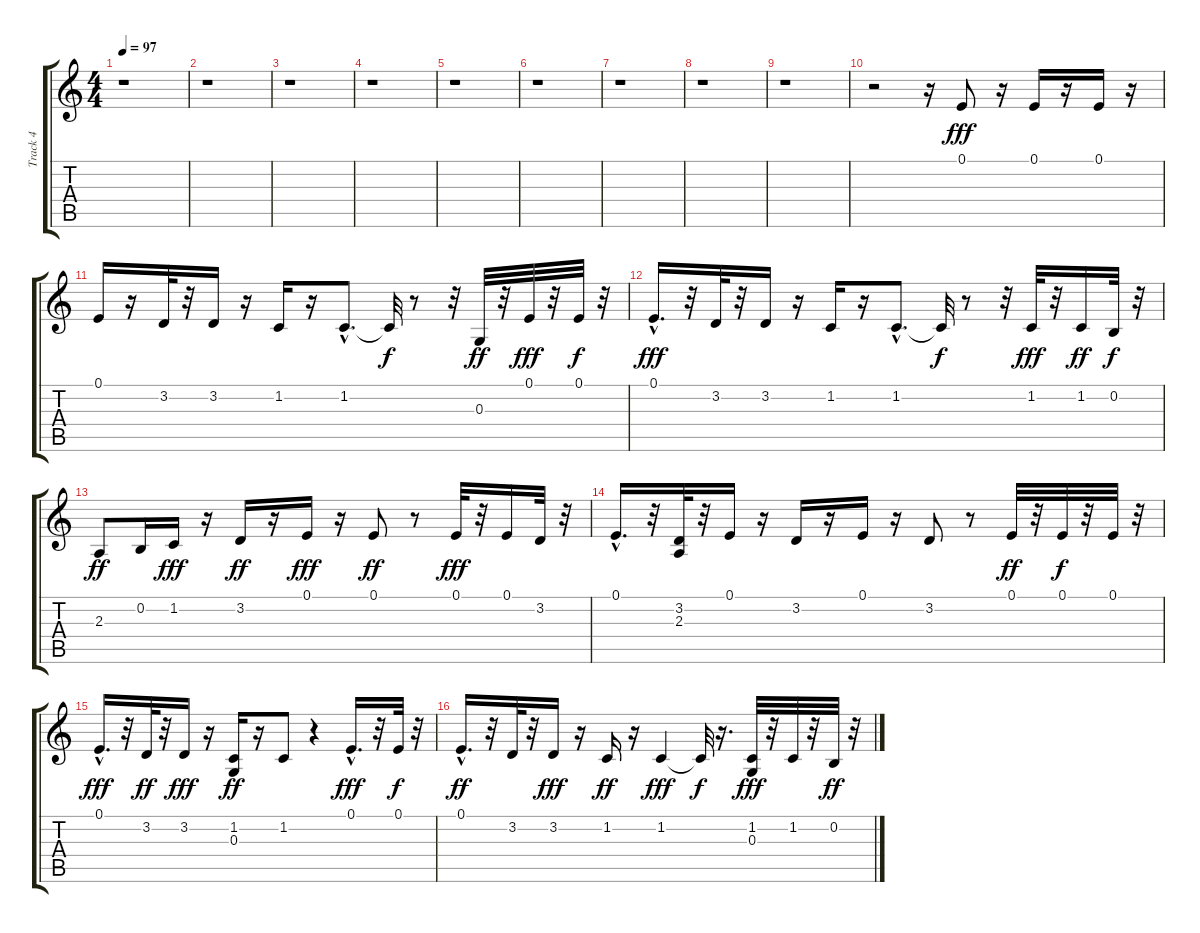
\track ("Track 4" "Track 4") {instrument flute}
\staff {score tabs}
\tuning (E4 B3 G3 D3 A2 E2) {hide}
\ts (4 4)
\tempo 97
\clef g2
\ks c
r.1{dy fff instrument flute} |
r.1 |
r.1 |
r.1 |
r.1 |
r.1 |
r.1 |
r.1 |
r.1 |
r.2 r.16 0.1.8 r.16 0.1.16 r.16 0.1.16 r.16 |
0.1.16 r.16 3.2.32 r.32 3.2.16 r.16 1.2.16 r.16 1.2{hac}.8{d} 1.2{t}.32{dy f} r.8 r.32 0.3.32{dy ff} r.32 0.1.32{dy fff} r.32 0.1.32{dy f} r.32 |
0.1{hac}.16{d dy fff} r.32 3.2.32 r.32 3.2.16 r.16 1.2.16 r.16 1.2{hac}.8{d} 1.2{t}.32{dy f} r.8 r.32 1.2.32{dy fff} r.32 1.2.16{dy ff} 0.2.32{dy f} r.32 |
2.3.8{dy ff} 0.2.16 1.2.16{dy fff} r.16 3.2.16{dy ff} r.16 0.1.16{dy fff} r.16 0.1.8{dy ff} r.8 0.1.32{dy fff} r.32 0.1.16 3.2.32 r.32 |
0.1{hac}.16{d} r.32 (3.2 2.3).32 r.32 0.1.16 r.16 3.2.16 r.16 0.1.16 r.16 3.2.8 r.8 0.1.32{dy ff} r.32 0.1.32{dy f} r.32 0.1.32 r.32 |
0.1{hac}.16{d dy fff} r.32 3.2.32{dy ff} r.32 3.2.16{dy fff} r.16 (1.2 0.3).16{dy ff} r.16 1.2.8 r.4 0.1{hac}.16{d dy fff} r.32 0.1.32{dy f} r.32 |
0.1{hac}.16{d dy ff} r.32 3.2.32 r.32 3.2.16{dy fff} r.16 1.2.16{dy ff} r.16 1.2.4{dy fff} 1.2{t}.32{dy f} r.16{d} (1.2 0.3).32{dy fff} r.32 1.2.32 r.32 0.2.32{dy ff} r.32
